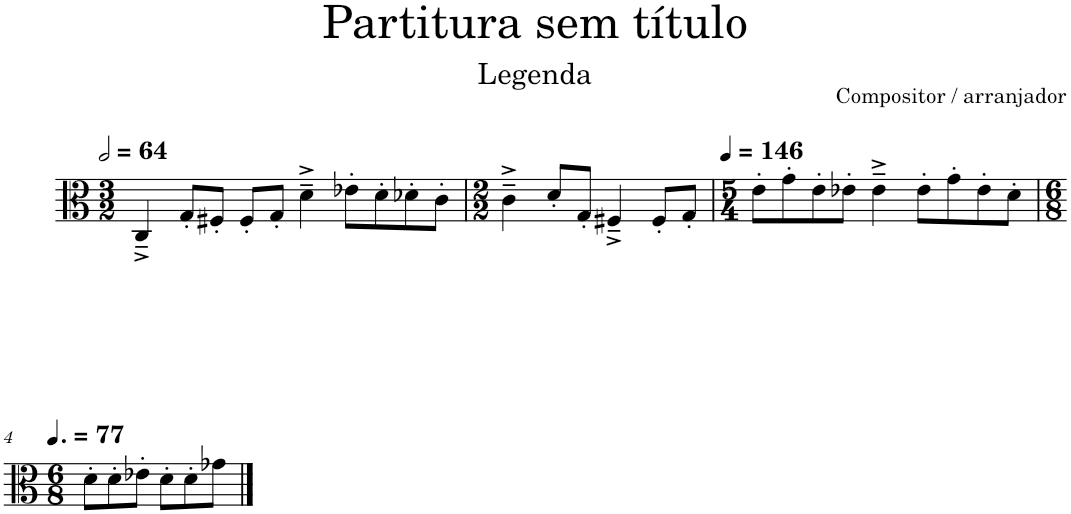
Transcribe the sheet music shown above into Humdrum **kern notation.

**kern
*part1
*staff1
*I"Viola
*I'Vla.
*clefC3
*k[]
*M3/2
*MM128
=1
4C~^/
8G'/L
8F#X'/J
8F#'/L
8G'/J
4d~^\
8e-X'\L
8d'\
8d-X'\
8c'\J
=2
*M2/2
4c~^\
8d'/L
8G'/J
4F#X~^/
8F#'/L
8G'/J
=3
*M5/4
*MM146
8e'\L
8g'\
8e'\
8e-X'\J
4e-~^\
8e-'\L
8g'\
8e-'\
8d'\J
!!LO:LB:g=z
=4
*M6/8
*MM115
8d'\L
8d'\
8e-X'\J
8d'\L
8d'\
8g-X\J
==
*-
